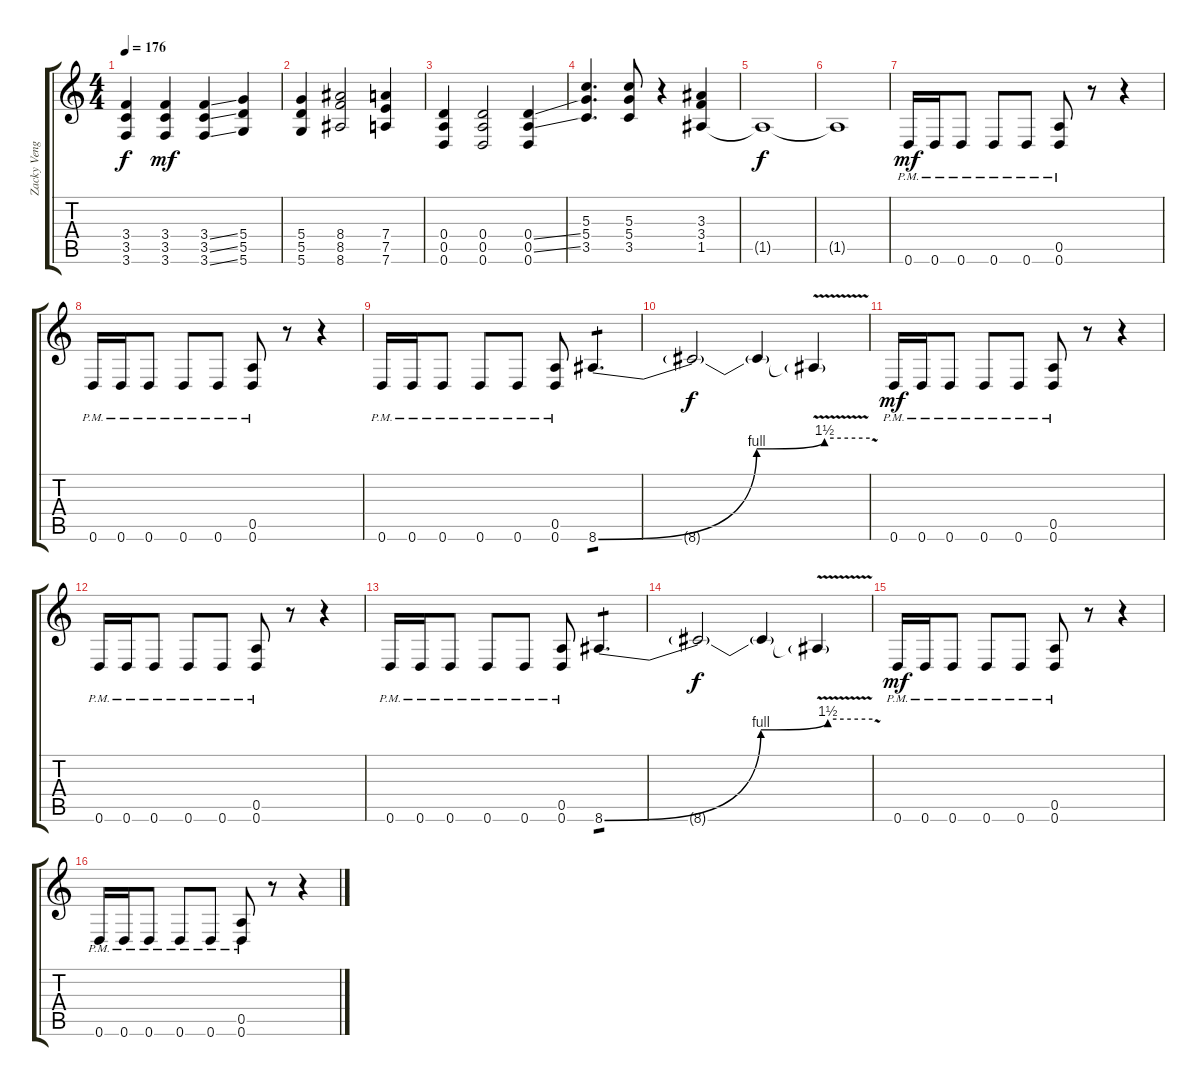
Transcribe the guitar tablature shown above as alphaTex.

\track ("Zacky Vengeance" "Zacky Veng") {instrument distortionguitar}
\staff {score tabs}
\tuning (E4 B3 G3 D3 A2 D2) {hide}
\ts (4 4)
\tempo 176
\clef g2
\ks c
(3.4{t} 3.5{t} 3.6{t}).4{dy f} (3.4 3.5 3.6).4{dy mf} (3.4{ss} 3.5{ss} 3.6{ss}).4 (5.4 5.5 5.6).4 |
(5.4 5.5 5.6).4 (8.4 8.5 8.6).2 (7.4 7.5 7.6).4 |
(0.4 0.5 0.6).4 (0.4 0.5 0.6).2 (0.4{ss} 0.5{ss} 0.6).4 |
(5.3 5.4 3.5).4{d} (5.3 5.4 3.5).8 r.4 (3.3 3.4 1.5).4 |
1.5{t}.1{dy f} |
1.5{t}.1 |
0.6{pm}.16{dy mf} 0.6{pm}.16 0.6{pm}.8 0.6{pm}.8 0.6{pm}.8 (0.5 0.6{pm}).8 r.8 r.4 |
0.6{pm}.16 0.6{pm}.16 0.6{pm}.8 0.6{pm}.8 0.6{pm}.8 (0.5 0.6{pm}).8 r.8 r.4 |
0.6{pm}.16 0.6{pm}.16 0.6{pm}.8 0.6{pm}.8 0.6{pm}.8 (0.5 0.6{pm}).8 8.6{be (custom 0 0 35 4 50 6 60 6)}.4{d tp 1} |
8.6{t}.2{dy f} 8.6{t}.4 8.6{v t}.4 |
0.6{pm}.16{dy mf} 0.6{pm}.16 0.6{pm}.8 0.6{pm}.8 0.6{pm}.8 (0.5 0.6{pm}).8 r.8 r.4 |
0.6{pm}.16 0.6{pm}.16 0.6{pm}.8 0.6{pm}.8 0.6{pm}.8 (0.5 0.6{pm}).8 r.8 r.4 |
0.6{pm}.16 0.6{pm}.16 0.6{pm}.8 0.6{pm}.8 0.6{pm}.8 (0.5 0.6{pm}).8 8.6{be (custom 0 0 35 4 50 6 60 6)}.4{d tp 1} |
8.6{t}.2{dy f} 8.6{t}.4 8.6{v t}.4 |
0.6{pm}.16{dy mf} 0.6{pm}.16 0.6{pm}.8 0.6{pm}.8 0.6{pm}.8 (0.5 0.6{pm}).8 r.8 r.4 |
0.6{pm}.16 0.6{pm}.16 0.6{pm}.8 0.6{pm}.8 0.6{pm}.8 (0.5 0.6{pm}).8 r.8 r.4
